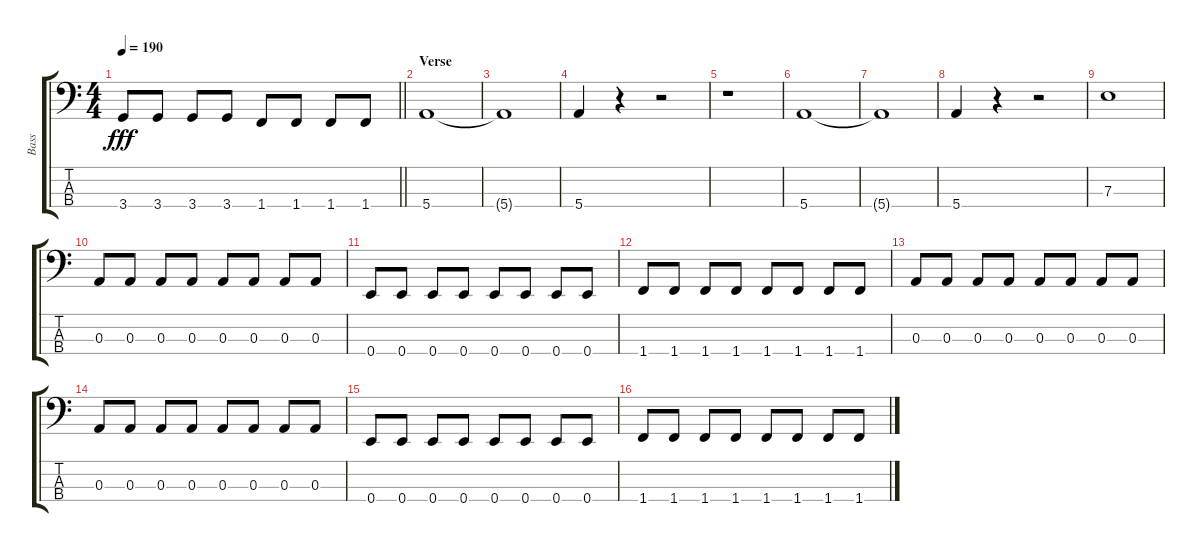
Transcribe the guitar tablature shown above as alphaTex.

\track ("Bass" "Bass") {instrument electricbassfinger}
\staff {score tabs}
\tuning (G2 D2 A1 E1) {hide}
\ts (4 4)
\tempo 190
\clef f4
\barLineRight lightlight
\ks c
3.4.8{dy fff} 3.4.8 3.4.8 3.4.8 1.4.8 1.4.8 1.4.8 1.4.8 |
\section ("" "Verse")
5.4.1 |
5.4{t}.1 |
5.4.4 r.4 r.2 |
r.1 |
5.4.1 |
5.4{t}.1 |
5.4.4 r.4 r.2 |
7.3.1 |
0.3.8 0.3.8 0.3.8 0.3.8 0.3.8 0.3.8 0.3.8 0.3.8 |
0.4.8 0.4.8 0.4.8 0.4.8 0.4.8 0.4.8 0.4.8 0.4.8 |
1.4.8 1.4.8 1.4.8 1.4.8 1.4.8 1.4.8 1.4.8 1.4.8 |
0.3.8 0.3.8 0.3.8 0.3.8 0.3.8 0.3.8 0.3.8 0.3.8 |
0.3.8 0.3.8 0.3.8 0.3.8 0.3.8 0.3.8 0.3.8 0.3.8 |
0.4.8 0.4.8 0.4.8 0.4.8 0.4.8 0.4.8 0.4.8 0.4.8 |
1.4.8 1.4.8 1.4.8 1.4.8 1.4.8 1.4.8 1.4.8 1.4.8
